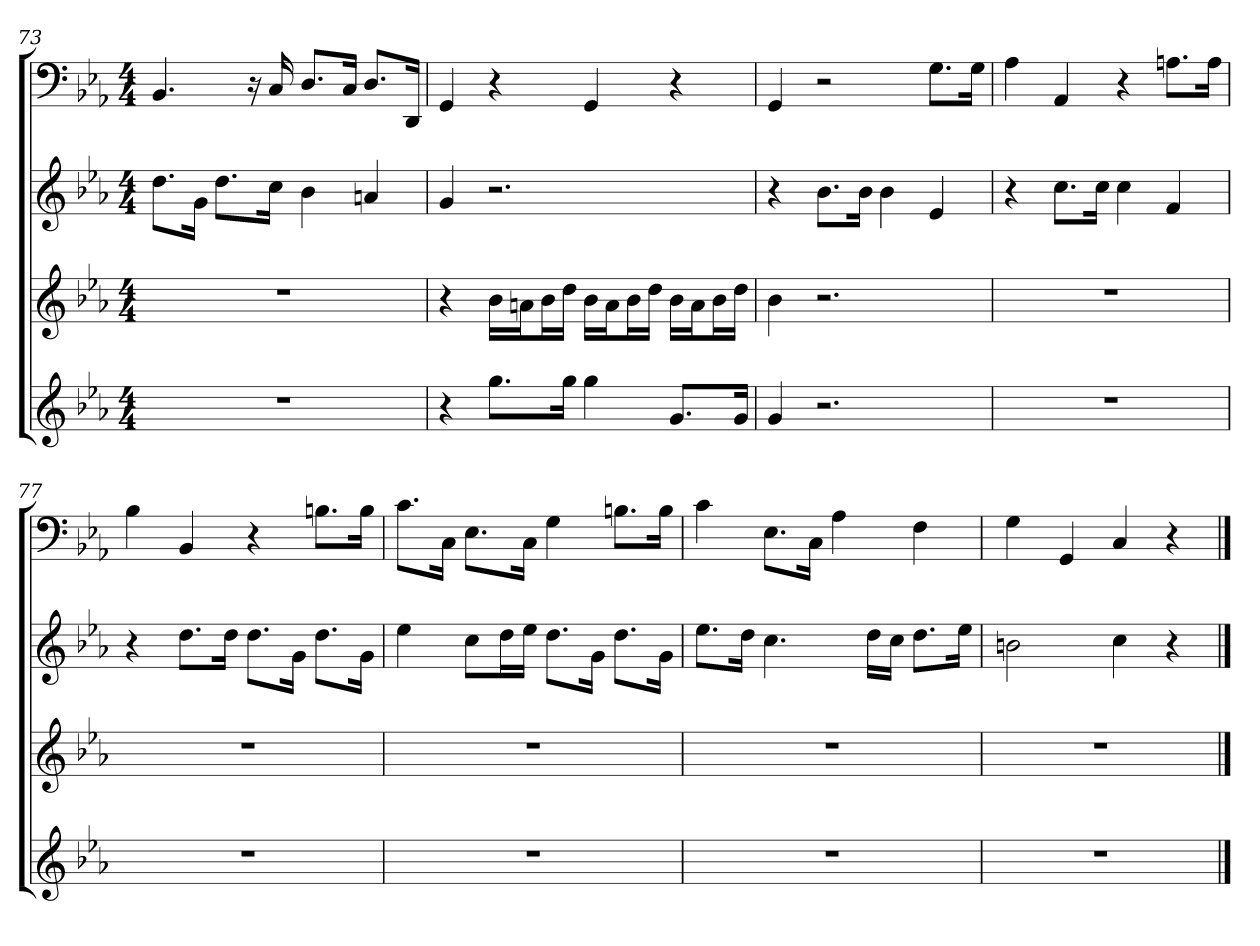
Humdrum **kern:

**kern	**kern	**kern	**kern
*part4	*part3	*part2	*part1
*staff4	*staff3	*staff2	*staff1
*	*	*	*clefF4
*k[b-e-a-]	*k[b-e-a-]	*k[b-e-a-]	*k[b-e-a-]
*E-:	*E-:	*E-:	*E-:
*M4/4	*M4/4	*M4/4	*M4/4
=73	=73	=73	=73
1r	1r	8.ddL	4.BB-
.	.	16gJk	.
.	.	8.ddL	.
.	.	.	16r
.	.	16ccJk	16C
.	.	4b-	8.D/L
.	.	.	16C/Jk
.	.	4an	8.D/L
.	.	.	16DD/Jk
=74	=74	=74	=74
4r	4r	4g	4GG
8.ggL	16b-LL	2.r	4r
.	16anJ	.	.
.	16b-L	.	.
16ggJk	16ddJJ	.	.
4gg	16b-LL	.	4GG
.	16aJ	.	.
.	16b-L	.	.
.	16ddJJ	.	.
8.gL	16b-LL	.	4r
.	16aJ	.	.
.	16b-L	.	.
16gJk	16ddJJ	.	.
=75	=75	=75	=75
4g	4b-	4r	4GG
2.r	2.r	8.b-L	2r
.	.	16b-Jk	.
.	.	4b-	.
.	.	4e-	8.G\L
.	.	.	16G\Jk
=76	=76	=76	=76
1r	1r	4r	4A-
.	.	8.ccL	4AA-
.	.	16ccJk	.
.	.	4cc	4r
.	.	4f	8.An\L
.	.	.	16A\Jk
=77	=77	=77	=77
1r	1r	4r	4B-
.	.	8.ddL	4BB-
.	.	16ddJk	.
.	.	8.ddL	4r
.	.	16gJk	.
.	.	8.ddL	8.Bn\L
.	.	16gJk	16B\Jk
=78	=78	=78	=78
1r	1r	4ee-	8.c\L
.	.	.	16C\Jk
.	.	8ccL	8.E-\L
.	.	16ddL	.
.	.	16ee-JJ	16C\Jk
.	.	8.ddL	4G
.	.	16gJk	.
.	.	8.ddL	8.Bn\L
.	.	16gJk	16B\Jk
=79	=79	=79	=79
1r	1r	8.ee-L	4c
.	.	16ddJk	.
.	.	4.cc	8.E-\L
.	.	.	16C\Jk
.	.	.	4A-
.	.	16ddLL	.
.	.	16ccJJ	.
.	.	8.ddL	4F
.	.	16ee-Jk	.
=80	=80	=80	=80
1r	1r	2bn	4G
.	.	.	4GG
.	.	4cc	4C
.	.	4r	4r
==	==	==	==
*-	*-	*-	*-
